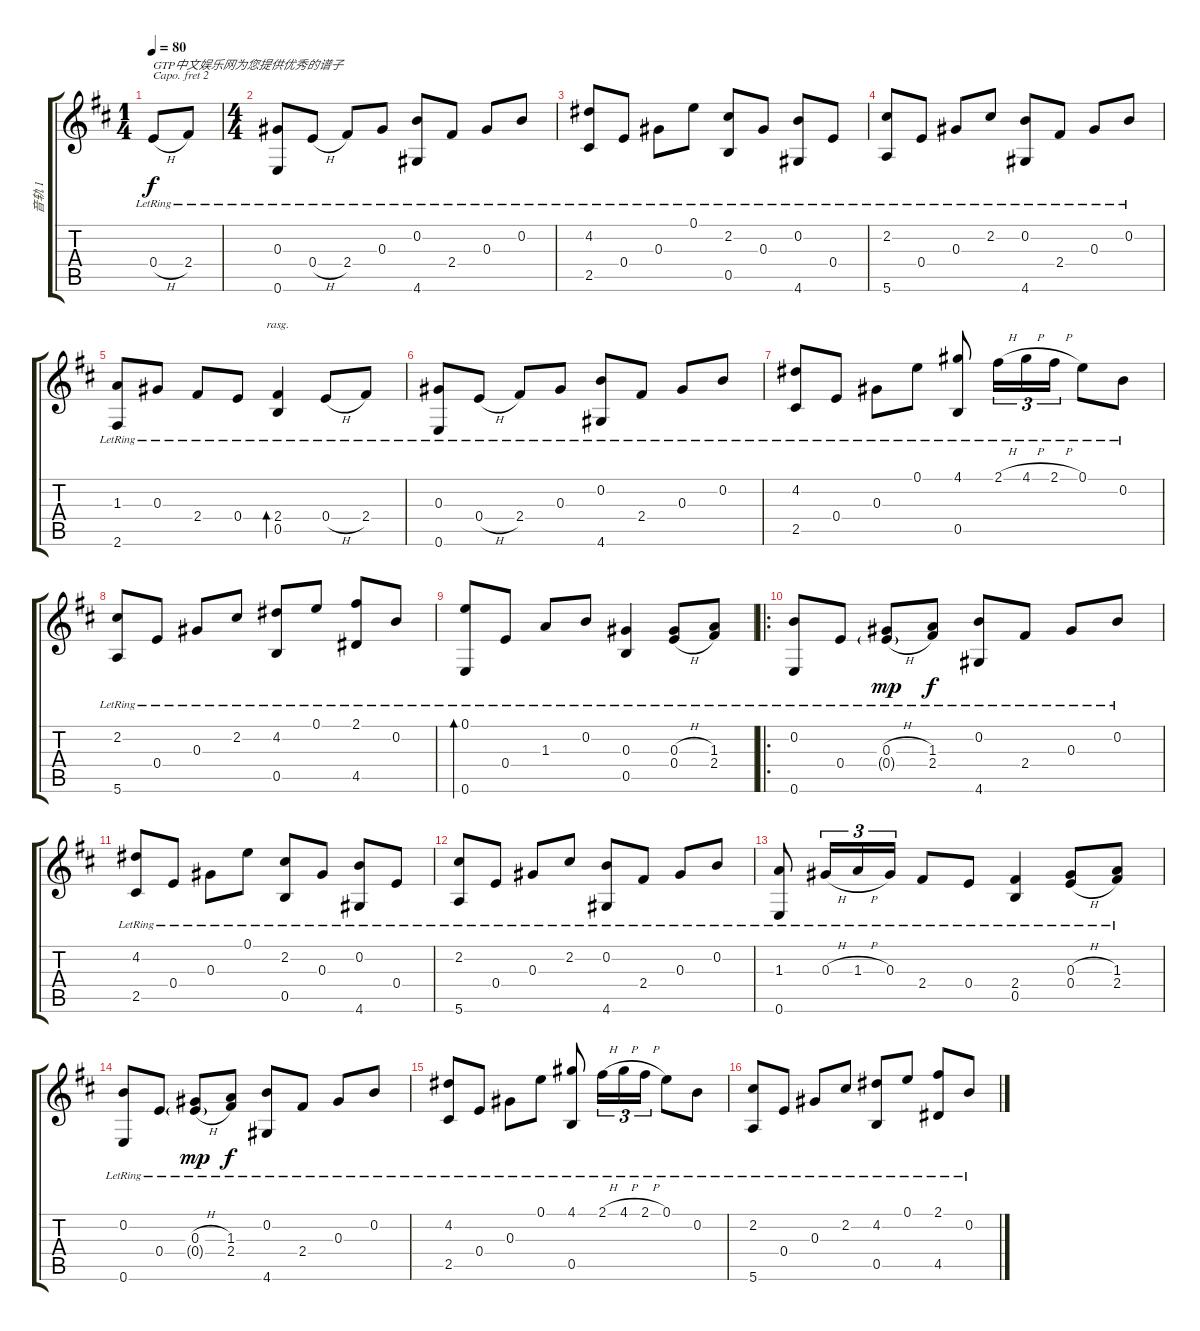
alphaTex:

\track ("音轨 1" "音轨 1") {instrument acousticguitarsteel}
\staff {score tabs}
\capo 2
\tuning (D4 A3 Gb3 D3 A2 D2) {hide}
\ts (1 4)
\tempo 80
\clef g2
\ks d
0.4{h lr}.8{txt "GTP中文娱乐网为您提供优秀的谱子" dy f instrument acousticguitarsteel} 2.4{lr}.8 |
\ts (4 4)
(0.3{lr} 0.6{lr}).8 0.4{h lr}.8 2.4{lr}.8 0.3{lr}.8 (0.2{lr} 4.6{lr}).8 2.4{lr}.8 0.3{lr}.8 0.2{lr}.8 |
(4.2{lr} 2.5{lr}).8 0.4{lr}.8 0.3{lr}.8 0.1{lr}.8 (2.2{lr} 0.5{lr}).8 0.3{lr}.8 (0.2{lr} 4.6{lr}).8 0.4{lr}.8 |
(2.2{lr} 5.6{lr}).8 0.4{lr}.8 0.3{lr}.8 2.2{lr}.8 (0.2{lr} 4.6{lr}).8 2.4{lr}.8 0.3{lr}.8 0.2{lr}.8 |
(1.3{lr} 2.6{lr}).8 0.3{lr}.8 2.4{lr}.8 0.4{lr}.8 (2.4{lr} 0.5{lr}).4{bd 60 rasg ii} 0.4{h lr}.8 2.4{lr}.8 |
(0.3{lr} 0.6{lr}).8 0.4{h lr}.8 2.4{lr}.8 0.3{lr}.8 (0.2{lr} 4.6{lr}).8 2.4{lr}.8 0.3{lr}.8 0.2{lr}.8 |
(4.2{lr} 2.5{lr}).8 0.4{lr}.8 0.3{lr}.8 0.1{lr}.8 (4.1{lr} 0.5{lr}).8 2.1{h lr}.16{tu (3 2)} 4.1{h lr}.16{tu (3 2)} 2.1{h lr}.16{tu (3 2)} 0.1{lr}.8 0.2{lr}.8 |
(2.2{lr} 5.6{lr}).8 0.4{lr}.8 0.3{lr}.8 2.2{lr}.8 (4.2{lr} 0.5{lr}).8 0.1{lr}.8 (2.1{lr} 4.5{lr}).8 0.2{lr}.8 |
(0.1{lr} 0.6{lr}).8{bd 240} 0.4{lr}.8 1.3{lr}.8 0.2{lr}.8 (0.3{lr} 0.5{lr}).4 (0.3{h lr} 0.4{h lr}).8 (1.3{lr} 2.4{lr}).8 |
\ro
(0.2{lr} 0.6{lr}).8 0.4{lr}.8 (0.3{h lr} 0.4{h g lr}).8{dy mp} (1.3{lr} 2.4{lr}).8{dy f} (0.2{lr} 4.6{lr}).8 2.4{lr}.8 0.3{lr}.8 0.2{lr}.8 |
(4.2{lr} 2.5{lr}).8 0.4{lr}.8 0.3{lr}.8 0.1{lr}.8 (2.2{lr} 0.5{lr}).8 0.3{lr}.8 (0.2{lr} 4.6{lr}).8 0.4{lr}.8 |
(2.2{lr} 5.6{lr}).8 0.4{lr}.8 0.3{lr}.8 2.2{lr}.8 (0.2{lr} 4.6{lr}).8 2.4{lr}.8 0.3{lr}.8 0.2{lr}.8 |
(1.3{lr} 0.6{lr}).8 0.3{h lr}.16{tu (3 2)} 1.3{h lr}.16{tu (3 2)} 0.3{lr}.16{tu (3 2)} 2.4{lr}.8 0.4{lr}.8 (2.4{lr} 0.5{lr}).4 (0.3{h lr} 0.4{h lr}).8 (1.3{lr} 2.4{lr}).8 |
(0.2{lr} 0.6{lr}).8 0.4{lr}.8 (0.3{h lr} 0.4{h g lr}).8{dy mp} (1.3{lr} 2.4{lr}).8{dy f} (0.2{lr} 4.6{lr}).8 2.4{lr}.8 0.3{lr}.8 0.2{lr}.8 |
(4.2{lr} 2.5{lr}).8 0.4{lr}.8 0.3{lr}.8 0.1{lr}.8 (4.1{lr} 0.5{lr}).8 2.1{h lr}.16{tu (3 2)} 4.1{h lr}.16{tu (3 2)} 2.1{h lr}.16{tu (3 2)} 0.1{lr}.8 0.2{lr}.8 |
(2.2{lr} 5.6{lr}).8 0.4{lr}.8 0.3{lr}.8 2.2{lr}.8 (4.2{lr} 0.5{lr}).8 0.1{lr}.8 (2.1{lr} 4.5{lr}).8 0.2{lr}.8
